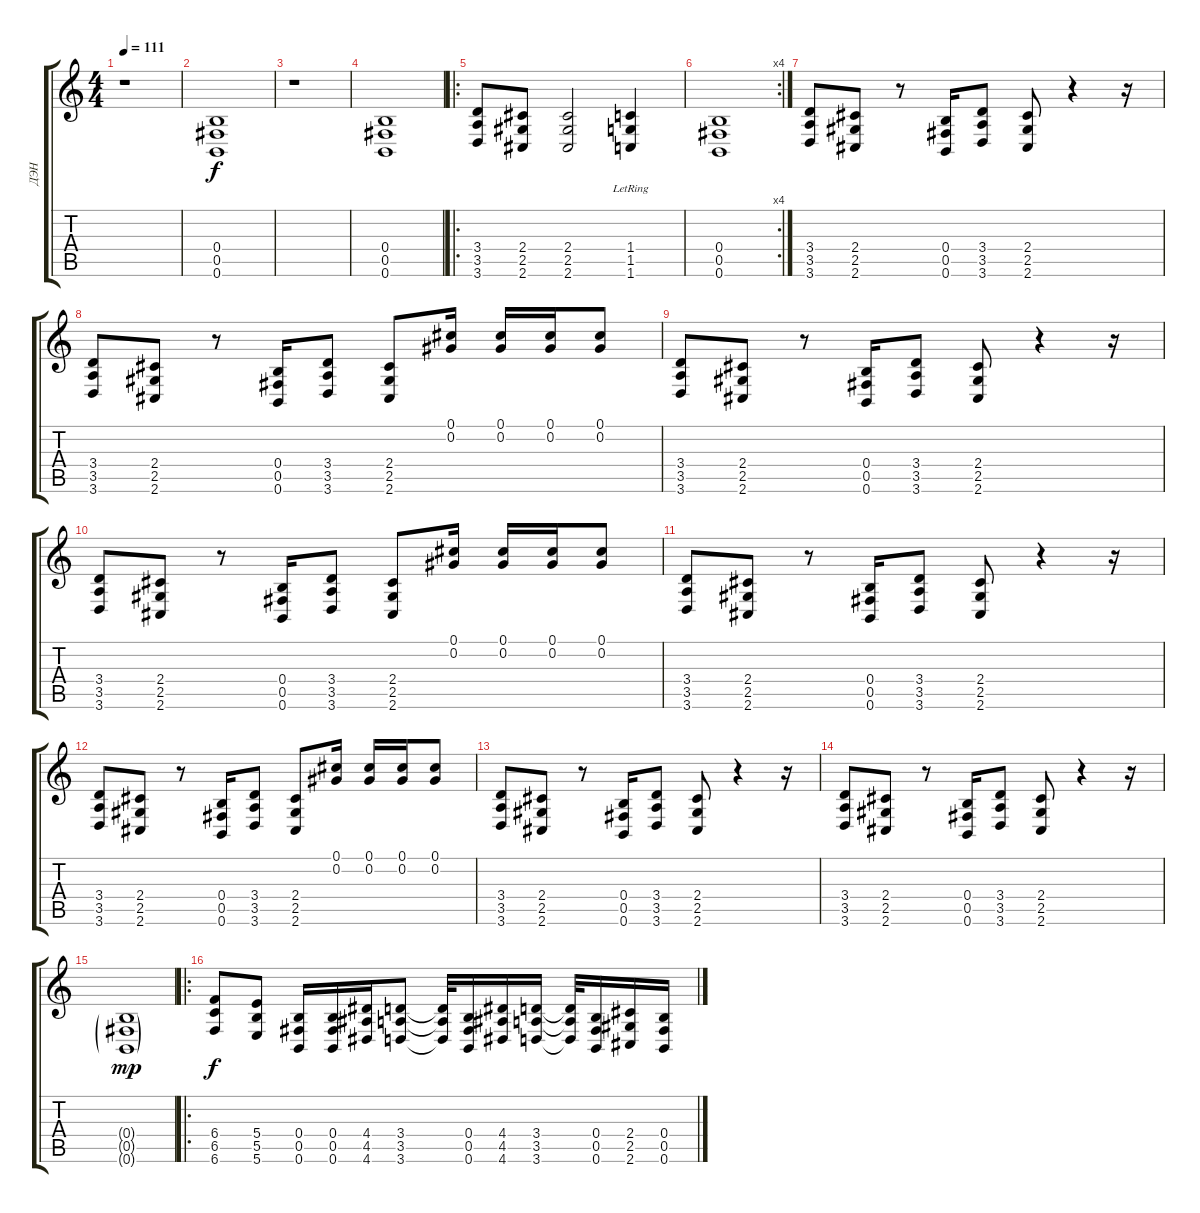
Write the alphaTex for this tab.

\track ("ДЭН" "ДЭН") {instrument distortionguitar}
\staff {score tabs}
\tuning (Db4 Ab3 E3 B2 Gb2 B1) {hide}
\ts (4 4)
\tempo 111
\clef g2
\ks c
r.1{dy fff} |
(0.4 0.5 0.6).1{dy f} |
r.1 |
(0.4 0.5 0.6).1 |
\ro
(3.4 3.5 3.6).8 (2.4 2.5 2.6).8 (2.4 2.5 2.6).2 (1.4 1.5 1.6{lr}).4 |
\rc 4
(0.4 0.5 0.6).1 |
(3.4 3.5 3.6).8 (2.4 2.5 2.6).8 r.8 (0.4 0.5 0.6).16 (3.4 3.5 3.6).8 (2.4 2.5 2.6).8 r.4 r.16 |
(3.4 3.5 3.6).8 (2.4 2.5 2.6).8 r.8 (0.4 0.5 0.6).16 (3.4 3.5 3.6).8 (2.4 2.5 2.6).8 (0.1 0.2).16 (0.1 0.2).16 (0.1 0.2).16 (0.1 0.2).8 |
(3.4 3.5 3.6).8 (2.4 2.5 2.6).8 r.8 (0.4 0.5 0.6).16 (3.4 3.5 3.6).8 (2.4 2.5 2.6).8 r.4 r.16 |
(3.4 3.5 3.6).8 (2.4 2.5 2.6).8 r.8 (0.4 0.5 0.6).16 (3.4 3.5 3.6).8 (2.4 2.5 2.6).8 (0.1 0.2).16 (0.1 0.2).16 (0.1 0.2).16 (0.1 0.2).8 |
(3.4 3.5 3.6).8 (2.4 2.5 2.6).8 r.8 (0.4 0.5 0.6).16 (3.4 3.5 3.6).8 (2.4 2.5 2.6).8 r.4 r.16 |
(3.4 3.5 3.6).8 (2.4 2.5 2.6).8 r.8 (0.4 0.5 0.6).16 (3.4 3.5 3.6).8 (2.4 2.5 2.6).8 (0.1 0.2).16 (0.1 0.2).16 (0.1 0.2).16 (0.1 0.2).8 |
(3.4 3.5 3.6).8 (2.4 2.5 2.6).8 r.8 (0.4 0.5 0.6).16 (3.4 3.5 3.6).8 (2.4 2.5 2.6).8 r.4 r.16 |
(3.4 3.5 3.6).8 (2.4 2.5 2.6).8 r.8 (0.4 0.5 0.6).16 (3.4 3.5 3.6).8 (2.4 2.5 2.6).8 r.4 r.16 |
(0.4{g} 0.5{g} 0.6{g}).1{dy mp} |
\ro
(6.4 6.5 6.6).8{dy f} (5.4 5.5 5.6).8 (0.4 0.5 0.6).16 (0.4 0.5 0.6).16 (4.4 4.5 4.6).16 (3.4 3.5 3.6).8 (3.4{t} 3.5{t} 3.6{t}).32 (0.4 0.5 0.6).16 (4.4 4.5 4.6).16 (3.4 3.5 3.6).16 (3.4{t} 3.5{t} 3.6{t}).32 (0.4 0.5 0.6).16 (2.4 2.5 2.6).16 (0.4 0.5 0.6).16
